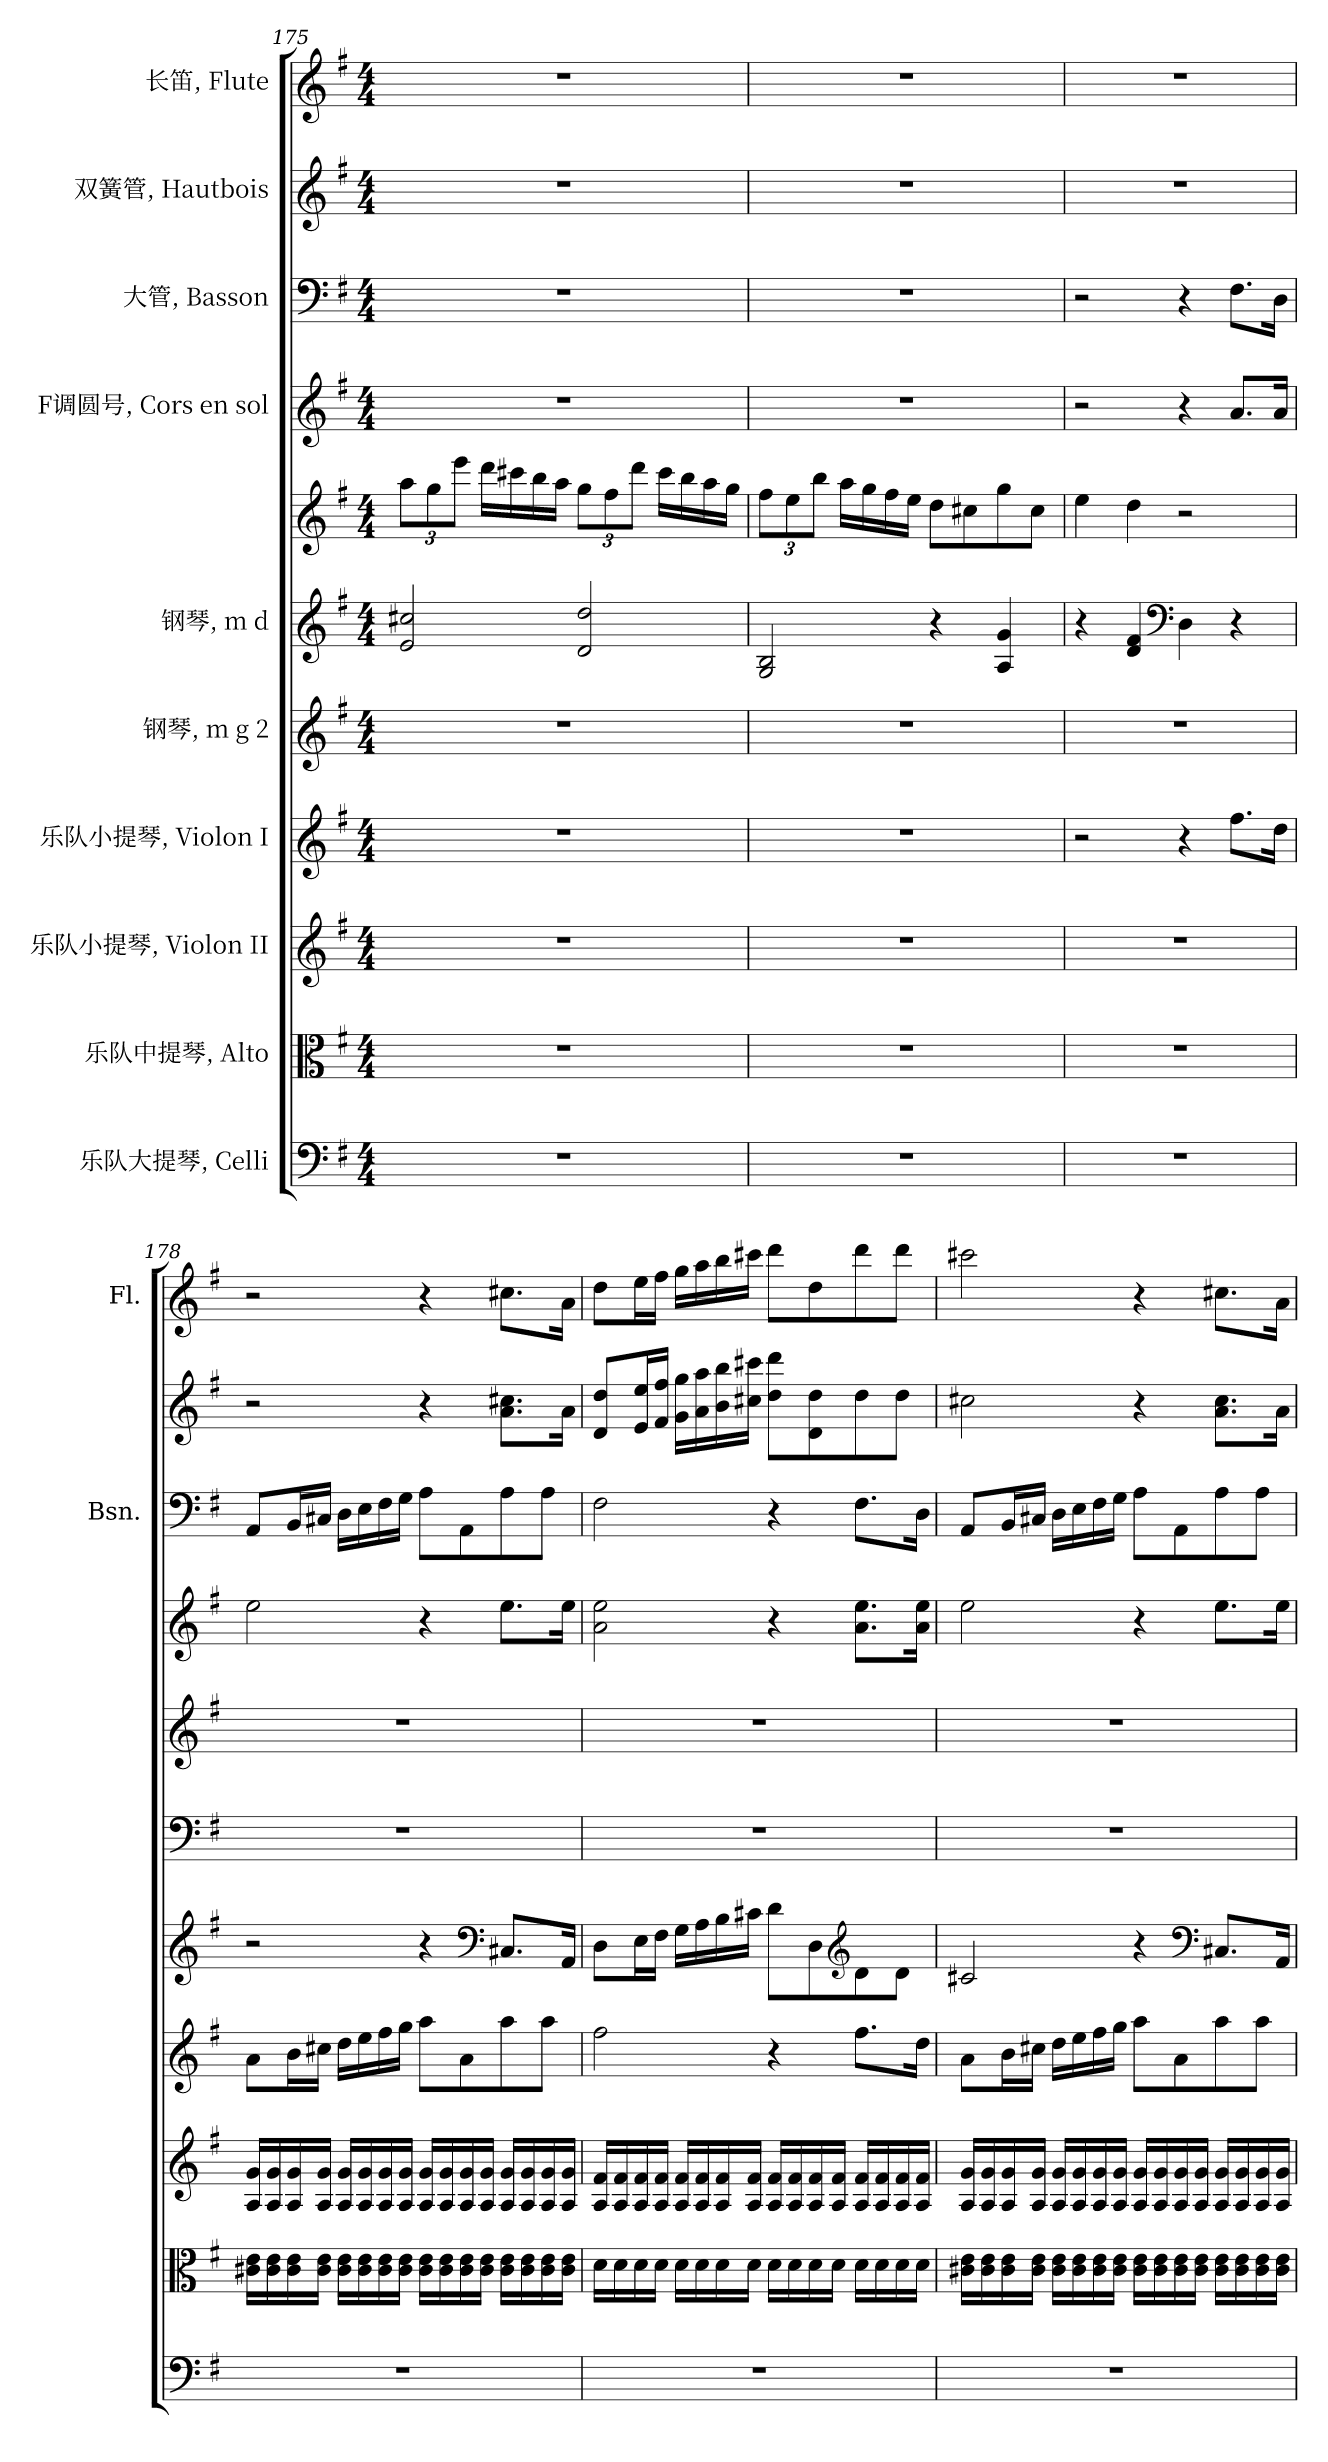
**kern	**kern	**kern	**kern	**kern	**kern	**kern	**kern	**kern	**kern	**kern
*part10	*part9	*part8	*part7	*part6	*part5	*part5	*part4	*part3	*part2	*part1
*staff11	*staff10	*staff9	*staff8	*staff7	*staff6	*staff5	*staff4	*staff3	*staff2	*staff1
*I"乐队大提琴, Celli	*I"乐队中提琴, Alto	*I"乐队小提琴, Violon II	*I"乐队小提琴, Violon I	*I"钢琴, m g 2	*I"钢琴, m d	*	*I"F调圆号, Cors en sol	*I"大管, Basson	*I"双簧管, Hautbois	*I"长笛, Flute
*	*	*	*	*	*	*	*	*I'Bsn.	*	*I'Fl.
!!LO:PB:g=z
*clefF4	*clefC3	*clefG2	*clefG2	*clefG2	*clefG2	*clefG2	*clefG2	*clefF4	*clefG2	*clefG2
*	*	*	*	*	*	*	*ITrd4c7	*	*	*
*k[f#]	*k[f#]	*k[f#]	*k[f#]	*k[f#]	*k[f#]	*k[f#]	*k[]	*k[f#]	*k[f#]	*k[f#]
*M4/4	*M4/4	*M4/4	*M4/4	*M4/4	*M4/4	*M4/4	*M4/4	*M4/4	*M4/4	*M4/4
*	*	*	*	*	*	*Xbrackettup	*	*	*	*
=175	=175	=175	=175	=175	=175	=175	=175	=175	=175	=175
1r	1r	1r	1r	1r	2e/ 2cc#X/	12aa\L	1r	1r	1r	1r
.	.	.	.	.	.	12gg\	.	.	.	.
.	.	.	.	.	.	12eee\J	.	.	.	.
.	.	.	.	.	.	16ddd\LL	.	.	.	.
.	.	.	.	.	.	16ccc#X\	.	.	.	.
.	.	.	.	.	.	16bb\	.	.	.	.
.	.	.	.	.	.	16aa\JJ	.	.	.	.
.	.	.	.	.	2d/ 2dd/	12gg\L	.	.	.	.
.	.	.	.	.	.	12ff#\	.	.	.	.
.	.	.	.	.	.	12ddd\J	.	.	.	.
.	.	.	.	.	.	16ccc#\LL	.	.	.	.
.	.	.	.	.	.	16bb\	.	.	.	.
.	.	.	.	.	.	16aa\	.	.	.	.
.	.	.	.	.	.	16gg\JJ	.	.	.	.
=176	=176	=176	=176	=176	=176	=176	=176	=176	=176	=176
1r	1r	1r	1r	1r	2G/ 2B/	12ff#\L	1r	1r	1r	1r
.	.	.	.	.	.	12ee\	.	.	.	.
.	.	.	.	.	.	12bb\J	.	.	.	.
.	.	.	.	.	.	16aa\LL	.	.	.	.
.	.	.	.	.	.	16gg\	.	.	.	.
.	.	.	.	.	.	16ff#\	.	.	.	.
.	.	.	.	.	.	16ee\JJ	.	.	.	.
.	.	.	.	.	4r	8dd\L	.	.	.	.
.	.	.	.	.	.	8cc#X\	.	.	.	.
.	.	.	.	.	4A/ 4g/	8gg\	.	.	.	.
.	.	.	.	.	.	8cc#\J	.	.	.	.
=177	=177	=177	=177	=177	=177	=177	=177	=177	=177	=177
1r	1r	1r	2r	1r	4r	4ee\	2r	2r	1r	1r
.	.	.	.	.	4d/ 4f#/	4dd\	.	.	.	.
*	*	*	*	*	*clefF4	*	*	*	*	*
.	.	.	4r	.	4D\	2r	4r	4r	.	.
.	.	.	8.ff#\L	.	4r	.	8.d/L	8.F#\L	.	.
.	.	.	16dd\Jk	.	.	.	16d/Jk	16D\Jk	.	.
!!LO:PB:g=z
=178	=178	=178	=178	=178	=178	=178	=178	=178	=178	=178
1r	16c#X\ 16e\LL	16A/ 16g/LL	8a\L	2r	1r	1r	2a\	8AA/L	2r	2r
.	16c#\ 16e\	16A/ 16g/	.	.	.	.	.	.	.	.
.	16c#\ 16e\	16A/ 16g/	16b\L	.	.	.	.	16BB/L	.	.
.	16c#\ 16e\JJ	16A/ 16g/JJ	16cc#X\JJ	.	.	.	.	16C#X/JJ	.	.
.	16c#\ 16e\LL	16A/ 16g/LL	16dd\LL	.	.	.	.	16D\LL	.	.
.	16c#\ 16e\	16A/ 16g/	16ee\	.	.	.	.	16E\	.	.
.	16c#\ 16e\	16A/ 16g/	16ff#\	.	.	.	.	16F#\	.	.
.	16c#\ 16e\JJ	16A/ 16g/JJ	16gg\JJ	.	.	.	.	16G\JJ	.	.
.	16c#\ 16e\LL	16A/ 16g/LL	8aa\L	4r	.	.	4r	8A\L	4r	4r
.	16c#\ 16e\	16A/ 16g/	.	.	.	.	.	.	.	.
.	16c#\ 16e\	16A/ 16g/	8a\	.	.	.	.	8AA\	.	.
.	16c#\ 16e\JJ	16A/ 16g/JJ	.	.	.	.	.	.	.	.
*	*	*	*	*clefF4	*	*	*	*	*	*
.	16c#\ 16e\LL	16A/ 16g/LL	8aa\	8.C#X/L	.	.	8.a\L	8A\	8.a\ 8.cc#X\L	8.cc#X\L
.	16c#\ 16e\	16A/ 16g/	.	.	.	.	.	.	.	.
.	16c#\ 16e\	16A/ 16g/	8aa\J	.	.	.	.	8A\J	.	.
.	16c#\ 16e\JJ	16A/ 16g/JJ	.	16AA/Jk	.	.	16a\Jk	.	16a\Jk	16a\Jk
!!LO:PB:g=z
=179	=179	=179	=179	=179	=179	=179	=179	=179	=179	=179
1r	16d\LL	16A/ 16f#/LL	2ff#\	8D\L	1r	1r	2d\ 2a\	2F#\	8d/ 8dd/L	8dd\L
.	16d\	16A/ 16f#/	.	.	.	.	.	.	.	.
.	16d\	16A/ 16f#/	.	16E\L	.	.	.	.	16e/ 16ee/L	16ee\L
.	16d\JJ	16A/ 16f#/JJ	.	16F#\JJ	.	.	.	.	16f#/ 16ff#/JJ	16ff#\JJ
.	16d\LL	16A/ 16f#/LL	.	16G\LL	.	.	.	.	16g\ 16gg\LL	16gg\LL
.	16d\	16A/ 16f#/	.	16A\	.	.	.	.	16a\ 16aa\	16aa\
.	16d\	16A/ 16f#/	.	16B\	.	.	.	.	16b\ 16bb\	16bb\
.	16d\JJ	16A/ 16f#/JJ	.	16c#X\JJ	.	.	.	.	16cc#X\ 16ccc#X\JJ	16ccc#X\JJ
.	16d\LL	16A/ 16f#/LL	4r	8d\L	.	.	4r	4r	8dd\ 8ddd\L	8ddd\L
.	16d\	16A/ 16f#/	.	.	.	.	.	.	.	.
.	16d\	16A/ 16f#/	.	8D\	.	.	.	.	8d\ 8dd\	8dd\
.	16d\JJ	16A/ 16f#/JJ	.	.	.	.	.	.	.	.
*	*	*	*	*clefG2	*	*	*	*	*	*
.	16d\LL	16A/ 16f#/LL	8.ff#\L	8d\	.	.	8.d\ 8.a\L	8.F#\L	8dd\	8ddd\
.	16d\	16A/ 16f#/	.	.	.	.	.	.	.	.
.	16d\	16A/ 16f#/	.	8d\J	.	.	.	.	8dd\J	8ddd\J
.	16d\JJ	16A/ 16f#/JJ	16dd\Jk	.	.	.	16d\ 16a\Jk	16D\Jk	.	.
!!LO:PB:g=z
=180	=180	=180	=180	=180	=180	=180	=180	=180	=180	=180
1r	16c#X\ 16e\LL	16A/ 16g/LL	8a\L	2c#X/	1r	1r	2a\	8AA/L	2cc#X\	2ccc#X\
.	16c#\ 16e\	16A/ 16g/	.	.	.	.	.	.	.	.
.	16c#\ 16e\	16A/ 16g/	16b\L	.	.	.	.	16BB/L	.	.
.	16c#\ 16e\JJ	16A/ 16g/JJ	16cc#X\JJ	.	.	.	.	16C#X/JJ	.	.
.	16c#\ 16e\LL	16A/ 16g/LL	16dd\LL	.	.	.	.	16D\LL	.	.
.	16c#\ 16e\	16A/ 16g/	16ee\	.	.	.	.	16E\	.	.
.	16c#\ 16e\	16A/ 16g/	16ff#\	.	.	.	.	16F#\	.	.
.	16c#\ 16e\JJ	16A/ 16g/JJ	16gg\JJ	.	.	.	.	16G\JJ	.	.
.	16c#\ 16e\LL	16A/ 16g/LL	8aa\L	4r	.	.	4r	8A\L	4r	4r
.	16c#\ 16e\	16A/ 16g/	.	.	.	.	.	.	.	.
.	16c#\ 16e\	16A/ 16g/	8a\	.	.	.	.	8AA\	.	.
.	16c#\ 16e\JJ	16A/ 16g/JJ	.	.	.	.	.	.	.	.
*	*	*	*	*clefF4	*	*	*	*	*	*
.	16c#\ 16e\LL	16A/ 16g/LL	8aa\	8.C#X/L	.	.	8.a\L	8A\	8.a\ 8.cc#\L	8.cc#X\L
.	16c#\ 16e\	16A/ 16g/	.	.	.	.	.	.	.	.
.	16c#\ 16e\	16A/ 16g/	8aa\J	.	.	.	.	8A\J	.	.
.	16c#\ 16e\JJ	16A/ 16g/JJ	.	16AA/Jk	.	.	16a\Jk	.	16a\Jk	16a\Jk
=	=	=	=	=	=	=	=	=	=	=
*-	*-	*-	*-	*-	*-	*-	*-	*-	*-	*-
